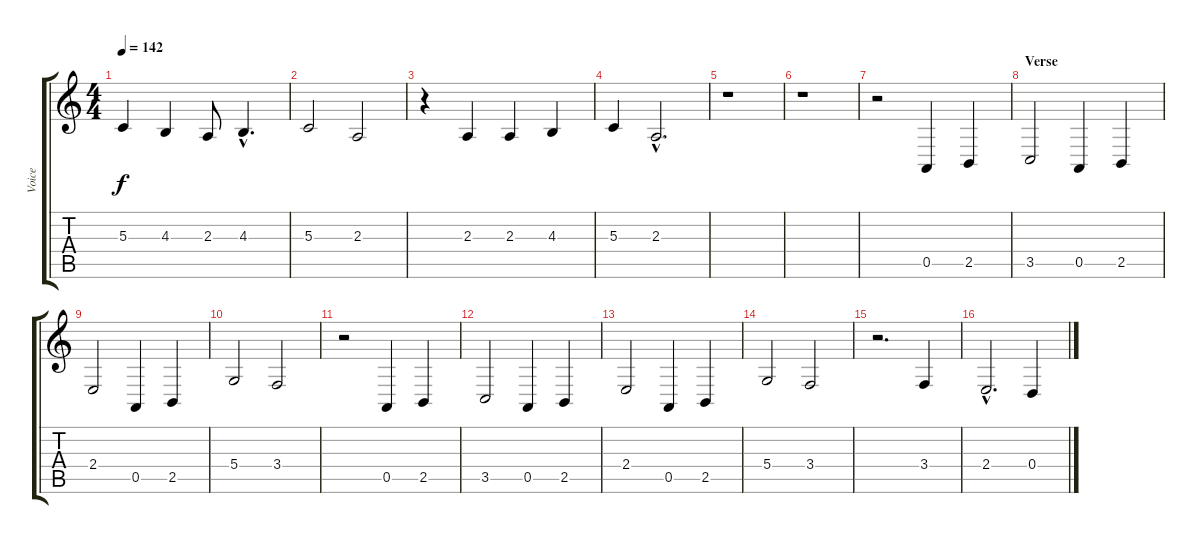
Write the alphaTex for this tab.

\track ("Voice" "Voice") {instrument tenorsax}
\staff {score tabs}
\tuning (E4 B3 G3 D3 A2 E2) {hide}
\ts (4 4)
\tempo 142
\clef g2
\ks c
5.3{t}.4{dy f} 4.3.4 2.3.8 4.3{hac}.4{d} |
5.3.2 2.3.2 |
r.4 2.3.4 2.3.4 4.3.4 |
5.3.4 2.3{hac}.2{d} |
r.1 |
r.1 |
r.2 0.5.4 2.5.4 |
\section ("" "Verse")
3.5.2 0.5.4 2.5.4 |
2.4.2 0.5.4 2.5.4 |
5.4.2 3.4.2 |
r.2 0.5.4 2.5.4 |
3.5.2 0.5.4 2.5.4 |
2.4.2 0.5.4 2.5.4 |
5.4.2 3.4.2 |
r.2{d} 3.4.4 |
2.4{hac}.2{d} 0.4.4
